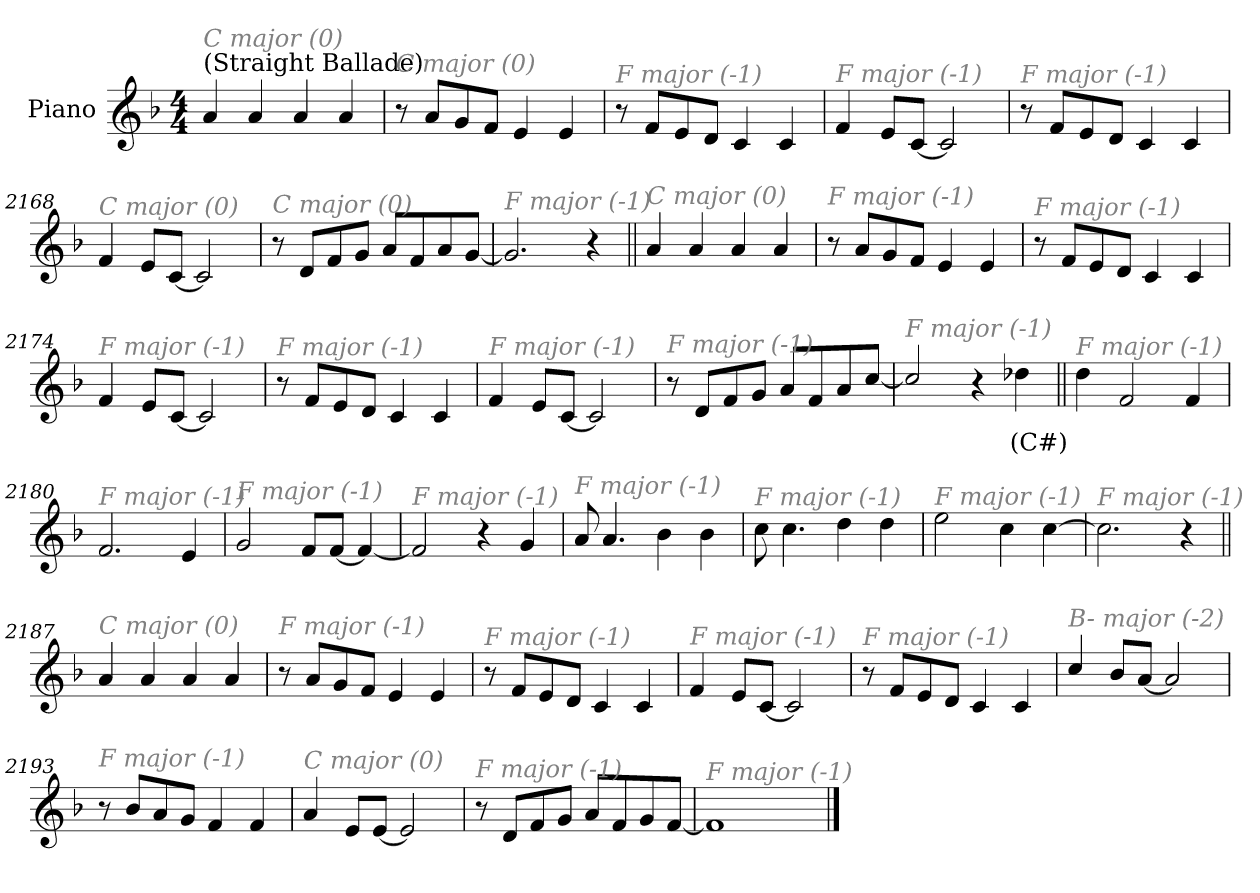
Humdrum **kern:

**kern	**text
*part1	*part1
*staff1	*staff1
*I"Piano	*
*I'Pno.	*
*clefG2	*
*k[b-]	*
*M4/4	*
*MM100	*
=1	=1
!LO:TX:a:t=(Straight Ballade)	!
!LO:TX:i:color=#808080:t=C major (0)	!
4a/	.
4a/	.
4a/	.
4a/	.
=2164	=2164
!LO:TX:i:color=#808080:t=C major (0)	!
8r	.
8a/L	.
8g/	.
8f/J	.
4e/	.
4e/	.
=2165	=2165
!LO:TX:i:color=#808080:t=F major (-1)	!
8r	.
8f/L	.
8e/	.
8d/J	.
4c/	.
4c/	.
=2166	=2166
!LO:TX:i:color=#808080:t=F major (-1)	!
4f/	.
8e/L	.
[8c/J	.
2c/]	.
!!LO:LB:g=z
=2167	=2167
!LO:TX:i:color=#808080:t=F major (-1)	!
8r	.
8f/L	.
8e/	.
8d/J	.
4c/	.
4c/	.
=2168	=2168
!LO:TX:i:color=#808080:t=C major (0)	!
4f/	.
8e/L	.
[8c/J	.
2c/]	.
=2169	=2169
!LO:TX:i:color=#808080:t=C major (0)	!
8r	.
8d/L	.
8f/	.
8g/J	.
8a/L	.
8f/	.
8a/	.
[8g/J	.
=2170	=2170
!LO:TX:i:color=#808080:t=F major (-1)	!
2.g/]	.
4r	.
!!LO:LB:g=z
=2171||	=2171||
!LO:TX:i:color=#808080:t=C major (0)	!
4a/	.
4a/	.
4a/	.
4a/	.
=2172	=2172
!LO:TX:i:color=#808080:t=F major (-1)	!
8r	.
8a/L	.
8g/	.
8f/J	.
4e/	.
4e/	.
=2173	=2173
!LO:TX:i:color=#808080:t=F major (-1)	!
8r	.
8f/L	.
8e/	.
8d/J	.
4c/	.
4c/	.
=2174	=2174
!LO:TX:i:color=#808080:t=F major (-1)	!
4f/	.
8e/L	.
[8c/J	.
2c/]	.
!!LO:LB:g=z
=2175	=2175
!LO:TX:i:color=#808080:t=F major (-1)	!
8r	.
8f/L	.
8e/	.
8d/J	.
4c/	.
4c/	.
=2176	=2176
!LO:TX:i:color=#808080:t=F major (-1)	!
4f/	.
8e/L	.
[8c/J	.
2c/]	.
=2177	=2177
!LO:TX:i:color=#808080:t=F major (-1)	!
8r	.
8d/L	.
8f/	.
8g/J	.
8a/L	.
8f/	.
8a/	.
[8cc/J	.
=2178	=2178
!LO:TX:i:color=#808080:t=F major (-1)	!
2cc/]	.
4r	.
4dd-Xi\	(C#)
!!LO:LB:g=z
=2179||	=2179||
!LO:TX:i:color=#808080:t=F major (-1)	!
4dd\	.
2f/	.
4f/	.
=2180	=2180
!LO:TX:i:color=#808080:t=F major (-1)	!
2.f/	.
4e/	.
=2181	=2181
!LO:TX:i:color=#808080:t=F major (-1)	!
2g/	.
8f/L	.
[8f/J	.
4f/_	.
=2182	=2182
!LO:TX:i:color=#808080:t=F major (-1)	!
2f/]	.
4r	.
4g/	.
!!LO:LB:g=z
=2183	=2183
!LO:TX:i:color=#808080:t=F major (-1)	!
8a/	.
4.a/	.
4b-\	.
4b-\	.
=2184	=2184
!LO:TX:i:color=#808080:t=F major (-1)	!
8cc\	.
4.cc\	.
4dd\	.
4dd\	.
=2185	=2185
!LO:TX:i:color=#808080:t=F major (-1)	!
2ee\	.
4cc\	.
[4cc\	.
=2186	=2186
!LO:TX:i:color=#808080:t=F major (-1)	!
2.cc\]	.
4r	.
!!LO:LB:g=z
=2187||	=2187||
!LO:TX:i:color=#808080:t=C major (0)	!
4a/	.
4a/	.
4a/	.
4a/	.
=2188	=2188
!LO:TX:i:color=#808080:t=F major (-1)	!
8r	.
8a/L	.
8g/	.
8f/J	.
4e/	.
4e/	.
=2189	=2189
!LO:TX:i:color=#808080:t=F major (-1)	!
8r	.
8f/L	.
8e/	.
8d/J	.
4c/	.
4c/	.
=2190	=2190
!LO:TX:i:color=#808080:t=F major (-1)	!
4f/	.
8e/L	.
[8c/J	.
2c/]	.
!!LO:LB:g=z
=2191	=2191
!LO:TX:i:color=#808080:t=F major (-1)	!
8r	.
8f/L	.
8e/	.
8d/J	.
4c/	.
4c/	.
=2192	=2192
!LO:TX:i:color=#808080:t=B- major (-2)	!
4cc/	.
8b-/L	.
[8a/J	.
2a/]	.
=2193	=2193
!LO:TX:i:color=#808080:t=F major (-1)	!
8r	.
8b-/L	.
8a/	.
8g/J	.
4f/	.
4f/	.
!!LO:LB:g=z
=2194	=2194
!LO:TX:i:color=#808080:t=C major (0)	!
4a/	.
8e/L	.
[8e/J	.
2e/]	.
=2195	=2195
!LO:TX:i:color=#808080:t=F major (-1)	!
8r	.
8d/L	.
8f/	.
8g/J	.
8a/L	.
8f/	.
8g/	.
[8f/J	.
=2196	=2196
!LO:TX:i:color=#808080:t=F major (-1)	!
1f]	.
==	==
*-	*-
